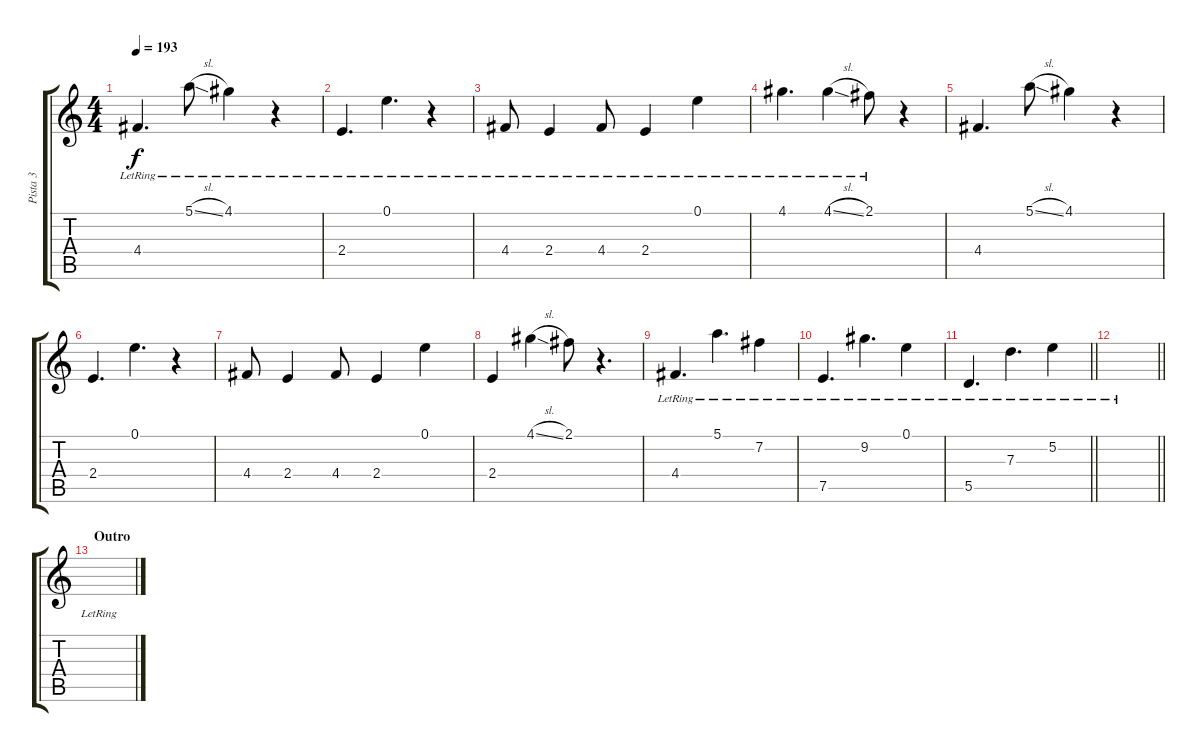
\track ("Pista 3" "Pista 3") {instrument electricguitarclean}
\staff {score tabs}
\tuning (E4 B3 G3 D3 A2 E2) {hide}
\ts (4 4)
\tempo 193
\clef g2
\ks c
4.4{lr}.4{d dy f} 5.1{sl lr}.8 4.1{lr}.4 r.4 |
2.4{lr}.4{d} 0.1{lr}.4{d} r.4 |
4.4{lr}.8 2.4{lr}.4 4.4{lr}.8 2.4{lr}.4 0.1{lr}.4 |
4.1{lr}.4{d} 4.1{sl lr}.4 2.1{lr}.8 r.4 |
4.4.4{d volume 13} 5.1{sl}.8 4.1.4 r.4 |
2.4.4{d} 0.1.4{d} r.4 |
4.4.8 2.4.4 4.4.8 2.4.4 0.1.4 |
2.4.4 4.1{sl}.4 2.1.8 r.4{d} |
4.4{lr}.4{d volume 16} 5.1{lr}.4{d} 7.2{lr}.4 |
7.5{lr}.4{d} 9.2{lr}.4{d} 0.1{lr}.4 |
\barLineRight lightlight
5.5{lr}.4{d} 7.3{lr}.4{d} 5.2{lr}.4 |
\barLineRight lightlight
|
\section ("" "Outro")
